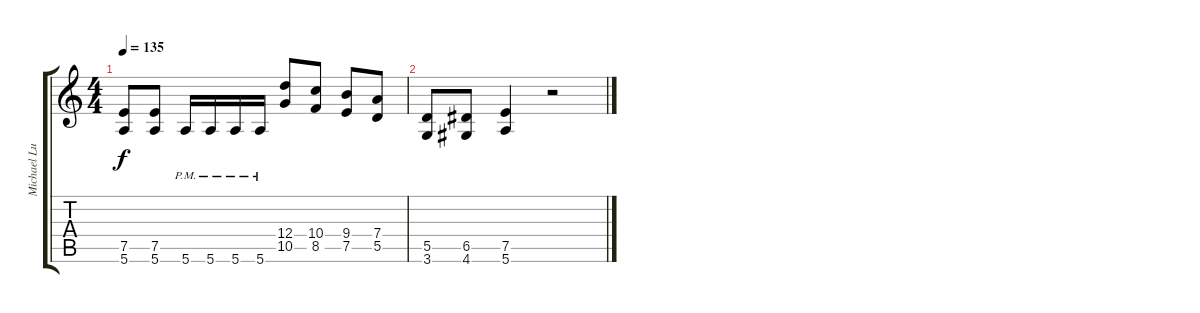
\track ("Michael Lundquist" "Michael Lu") {instrument acousticguitarsteel}
\staff {score tabs}
\tuning (E4 B3 G3 D3 A2 E2) {hide}
\ts (4 4)
\tempo 135
\clef g2
\ks c
(7.5 5.6).8{dy f} (7.5 5.6).8 5.6{pm}.16 5.6{pm}.16 5.6{pm}.16 5.6{pm}.16 (12.4 10.5).8 (10.4 8.5).8 (9.4 7.5).8 (7.4 5.5).8 |
(5.5 3.6).8 (6.5 4.6).8 (7.5 5.6).4 r.2
